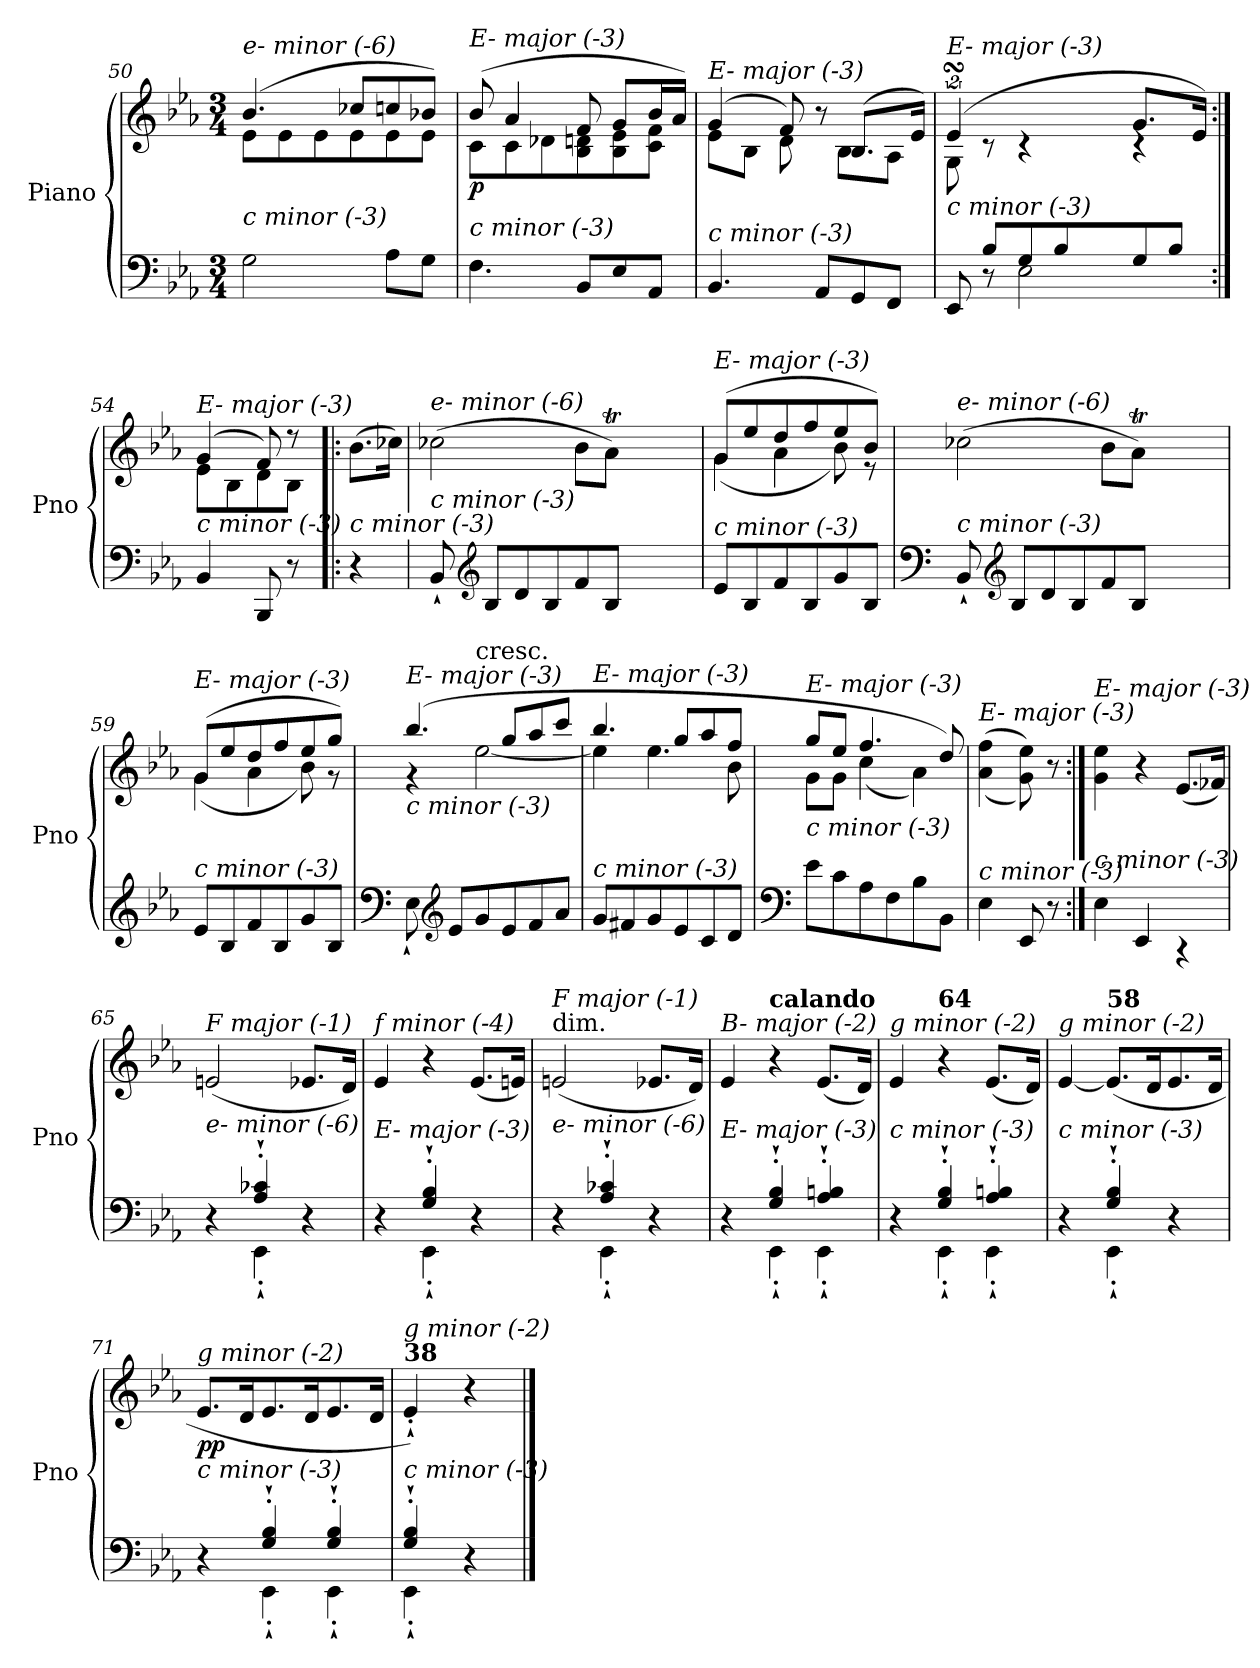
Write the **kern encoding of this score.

**kern	**kern	**dynam
*part1	*part1	*part1
*staff2	*staff1	*staff1/2
*I"Piano	*	*
*I'Pno	*	*
*clefF4	*clefG2	*
*k[b-e-a-]	*k[b-e-a-]	*
*E-:	*E-:	*
*M3/4	*M3/4	*
=50	=50	=50
*^	*^	*
!	!	!LO:TX:i:t=e- minor (-6)	!	!
!LO:TX:i:t=c minor (-3)	!	!	!	!
2.ryy	2G\	(4.b-/	8e-\L	.
.	.	.	8e-\	.
.	.	.	8e-\	.
.	.	8cc-Xi/L	8e-\	.
.	8A-\L	8cc/	8e-\	.
.	8G\J	8b-X/J)	8e-\J	.
=51	=51	=51	=51	=51
!	!	!LO:TX:i:t=E- major (-3)	!	!
!LO:TX:i:t=c minor (-3)	!	!	!	!
!	!	!	!	!LO:DY:b
2.ryy	4.F\	(8b-/	8c\L	p
.	.	4a-/	8c\	.
.	.	.	8d-X\	.
.	8BB-/L	8f/	8B-\ 8dn\	.
.	8E-/	8g/L	8B-\ 8e-\	.
.	8AA-/J	16b-/L	8c\ 8f\J	.
.	.	16a-/JJ)	.	.
=52	=52	=52	=52	=52
*	*^	*	*	*
!	!	!	!LO:TX:i:t=E- major (-3)	!	!
!LO:TX:i:t=c minor (-3)	!	!	!	!	!
4.ryy	2.ryy	4.BB-/	(4g/	8e-\L	.
.	.	.	.	8B-\J	.
.	.	.	8f/)	8d\	.
8ryy	.	8AA-/L	8r	8ryy	.
4ryy	.	8GG/	(8.B-/L	8B-\L	.
.	.	8FF/J	.	8A-\J	.
.	.	.	16e-/Jk)	.	.
!!LO:LB:g=z
=53	=53	=53	=53	=53	=53
*	*	*	*	*^	*
!	!	!	!LO:TX:i:t=E- major (-3)	!	!	!
!LO:TX:i:t=c minor (-3)	!	!	!	!	!	!
2.ryy	8EE-/	8ryy	(8%3e-sSSs/	8G\	8ryy	.
.	8B-/L	8r	.	8rc	2ryy	.
.	8G/	2E-\	.	4rc	.	.
.	8B-/	.	32fLLLyy	.	.	.
.	.	.	32e-yy	.	.	.
.	.	.	32dyy	.	.	.
.	.	.	32e-JJJyy	.	.	.
.	8G/	.	8.g/L	4rc	.	.
.	8B-/J	.	.	.	8ryy	.
.	.	.	16e-/Jk)	.	.	.
*	*v	*v	*	*	*	*
*	*	*	*v	*v	*
=54:|!	=54:|!	=54:|!	=54:|!	=54:|!
!	!	!LO:TX:i:t=E- major (-3)	!	!
!LO:TX:i:t=c minor (-3)	!	!	!	!
2ryy	4BB-/	(4g/	8e-\L	.
.	.	.	8B-\	.
.	8BBB-/	8f/)	8d\	.
.	8r	8r	8B-\J	.
!!LO:PB:g=z
=55!|:	=55!|:	=55!|:	=55!|:	=55!|:
!	!	!LO:TX:i:t=e- minor (-6)	!	!
!LO:TX:i:t=c minor (-3)	!	!	!	!
*	*	*v	*v	*
4ryy	4r	(8.b-\L	.
.	.	16cc-X\Jk)	.
=56	=56	=56	=56
*	*^	*^	*
*	*	*	*	*^	*
*	*	*	*	*	*^	*
!	!	!	!LO:TX:i:t=e- minor (-6)	!	!	!	!
!LO:TX:i:t=c minor (-3)	!	!	!	!	!	!	!
2ryy	2.ryy	8BB-`/	(2cc-X\	2ryy	2.ryy	2.ryy	.
*clefG2	*	*	*	*	*	*	*
.	.	8B-/L	.	.	.	.	.
.	.	8d/	.	.	.	.	.
.	.	8B-/	.	.	.	.	.
*	*	*	*	*Xtuplet	*	*	*
4ryy	.	8f/	8b-\L	6ryy	.	.	.
.	.	8B-/J	8a-T\J)	.	.	.	.
.	.	.	.	24b-LLyy	.	.	.
.	.	.	.	24a-JJyy	.	.	.
4ryy	4ryy	4ryy	4ryy	6.ryy	4ryy	4ryy	.
=57	=57	=57	=57	=57	=57	=57	=57
!	!	!	!LO:TX:i:t=E- major (-3)	!	!	!	!
!LO:TX:i:t=c minor (-3)	!	!	!	!	!	!	!
*	*v	*v	*	*	*	*	*
*	*	*	*v	*v	*v	*
2.ryy	8e-/L	(8g/L	(4g\	.
.	8B-/	8ee-/	.	.
.	8f/	8dd/	4a-\	.
.	8B-/	8ff/	.	.
.	8g/	8ee-/	8b-\)	.
.	8B-/J	8b-/J)	8re	.
*v	*v	*	*	*
*	*v	*v	*
=58	=58	=58
*clefF4	*	*
*^	*^	*
*	*^	*	*^	*
*	*	*	*	*	*^	*
!	!	!	!LO:TX:i:t=e- minor (-6)	!	!	!	!
!LO:TX:i:t=c minor (-3)	!	!	!	!	!	!	!
2ryy	2.ryy	8BB-`/	(2cc-X\	2ryy	2.ryy	2.ryy	.
*clefG2	*	*	*	*	*	*	*
.	.	8B-/L	.	.	.	.	.
.	.	8d/	.	.	.	.	.
.	.	8B-/	.	.	.	.	.
4ryy	.	8f/	8b-\L	6ryy	.	.	.
.	.	8B-/J	8a-T\J)	.	.	.	.
.	.	.	.	24b-LLyy	.	.	.
.	.	.	.	24a-JJyy	.	.	.
4ryy	4ryy	4ryy	4ryy	6.ryy	4ryy	4ryy	.
!!LO:LB:g=z
=59	=59	=59	=59	=59	=59	=59	=59
!	!	!	!LO:TX:i:t=E- major (-3)	!	!	!	!
!LO:TX:i:t=c minor (-3)	!	!	!	!	!	!	!
*	*v	*v	*	*	*	*	*
*	*	*	*v	*v	*v	*
2.ryy	8e-/L	(8g/L	(4g\	.
.	8B-/	8ee-/	.	.
.	8f/	8dd/	4a-\	.
.	8B-/	8ff/	.	.
.	8g/	8ee-/	8b-\)	.
.	8B-/J	8gg/J)	8rg	.
!!LO:LB:g=z	!!
=60	=60	=60	=60	=60
*clefF4	*	*	*	*
!	!	!LO:TX:i:t=E- major (-3)	!	!
!LO:TX:i:t=c minor (-3)	!	!	!	!
2.ryy	8E-`\	(4.bb-/	4rg	.
*clefG2	*	*	*	*
.	8e-/L	.	.	.
!	!	!	!LO:TX:a:t=cresc.	!
.	8g/	.	[2ee-\	.
.	8e-/	8gg/L	.	.
.	8f/	8aa-/	.	.
.	8a-/J	8ccc/J	.	.
=61	=61	=61	=61	=61
!	!	!LO:TX:i:t=E- major (-3)	!	!
!LO:TX:i:t=c minor (-3)	!	!	!	!
2.ryy	8g/L	4.bb-/	4ee-\]	.
.	8f#X/	.	.	.
.	8g/	.	4.ee-\	.
.	8e-/	8gg/L	.	.
.	8c/	8aa-/	.	.
.	8d/J	8ff/J	8b-\	.
=62	=62	=62	=62	=62
*clefF4	*	*	*	*
!	!	!LO:TX:i:t=E- major (-3)	!	!
!LO:TX:i:t=c minor (-3)	!	!	!	!
2.ryy	8e-\L	8gg/L	8g\L	.
.	8c\	8ee-/J	8g\J	.
.	8A-\	4.ff/	(4cc\	.
.	8F\	.	.	.
.	8B-\	.	4a-\)	.
.	8BB-\J	8dd/)	.	.
*	*	*v	*v	*
=63	=63	=63	=63
!	!	!LO:TX:i:t=E- major (-3)	!
!LO:TX:i:t=c minor (-3)	!	!	!
2ryy	4E-\	((4a-\ 4ff\	.
.	8EE-/	8g\ 8ee-\))	.
.	8r	8r	.
!!LO:PB:g=z
=64:|!	=64:|!	=64:|!	=64:|!
!	!	!LO:TX:i:t=E- major (-3)	!
!LO:TX:i:t=c minor (-3)	!	!	!
2.ryy	4E-\	4g\ 4ee-\	.
.	4EE-/	4r	.
.	4r	(8.e-/L	.
.	.	16f-X/Jk)	.
=65	=65	=65	=65
!	!	!LO:TX:i:t=F major (-1)	!
!LO:TX:i:t=e- minor (-6)	!	!	!
4ryy	4r	(2eni/	.
4A-/`' 4c-X/`'	4EE-`'\	.	.
4ryy	4r	8.e-/L	.
.	.	16d/Jk)	.
=66	=66	=66	=66
!	!	!LO:TX:i:t=f minor (-4)	!
!LO:TX:i:t=E- major (-3)	!	!	!
4ryy	4r	4e-/	.
4G/`' 4B-/`'	4EE-`'\	4r	.
4ryy	4r	(8.e-/L	.
.	.	16eni/Jk)	.
=67	=67	=67	=67
!	!	!LO:TX:a:t=dim.	!
!	!	!LO:TX:i:t=F major (-1)	!
!LO:TX:i:t=e- minor (-6)	!	!	!
4ryy	4r	(2eni/	.
4A-/`' 4c-X/`'	4EE-`'\	.	.
4ryy	4r	8.e-/L	.
.	.	16d/Jk)	.
=68	=68	=68	=68
!	!	!LO:TX:i:t=B- major (-2)	!
!LO:TX:i:t=E- major (-3)	!	!	!
4ryy	4r	4e-/	.
!	!	!LO:TX:a:B:t=calando	!
4G/`' 4B-/`'	4EE-`'\	4r	.
4A-/`' 4Bni/`'	4EE-`'\	(8.e-/L	.
.	.	16d/Jk)	.
=69	=69	=69	=69
!	!	!LO:TX:i:t=g minor (-2)	!
!LO:TX:i:t=c minor (-3)	!	!	!
4ryy	4r	4e-/	.
!	!	!LO:TX:a:B:t=64	!
4G/`' 4B-/`'	4EE-`'\	4r	.
4A-/`' 4Bni/`'	4EE-`'\	(8.e-/L	.
.	.	16d/Jk)	.
!!LO:LB:g=z
=70	=70	=70	=70
!	!	!LO:TX:i:t=g minor (-2)	!
!LO:TX:i:t=c minor (-3)	!	!	!
4ryy	4r	[4e-/	.
!	!	!LO:TX:a:B:t=58	!
4G/`' 4B-/`'	4EE-`'\	(8.e-/L]	.
.	.	16d/K	.
4ryy	4r	8.e-/	.
.	.	16d/Jk	.
=71	=71	=71	=71
!	!	!LO:TX:i:t=g minor (-2)	!
!LO:TX:i:t=c minor (-3)	!	!	!
!	!	!	!LO:DY:b
4ryy	4r	8.e-/L	pp
.	.	16d/K	.
4G/`' 4B-/`'	4EE-`'\	8.e-/	.
.	.	16d/K	.
4G/`' 4B-/`'	4EE-`'\	8.e-/	.
.	.	16d/Jk	.
=72	=72	=72	=72
!	!	!LO:TX:a:B:t=38	!
!	!	!LO:TX:i:t=g minor (-2)	!
!LO:TX:i:t=c minor (-3)	!	!	!
4G/`' 4B-/`'	4EE-`'\	4e-`'/)	.
4ryy	4r	4r	.
*v	*v	*	*
==	==	==
*-	*-	*-
